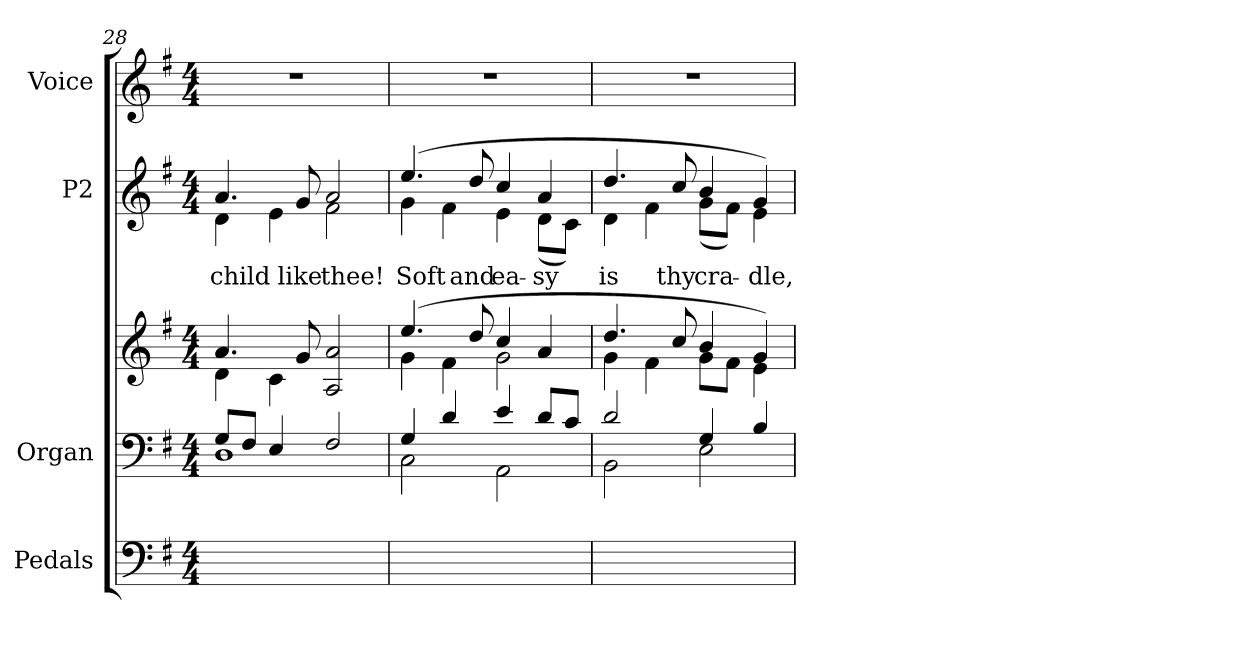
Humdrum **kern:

**kern	**kern	**kern	**kern	**text	**kern
*part4	*part3	*part3	*part2	*part2	*part1
*staff5	*staff4	*staff3	*staff2	*staff2	*staff1
*I"Pedals	*I"Organ	*	*I"P2	*	*I"Voice
*I'Ped.	*	*	*	*	*
*clefF4	*clefF4	*clefG2	*clefG2	*	*clefG2
*k[f#]	*k[f#]	*k[f#]	*k[f#]	*	*k[f#]
*G:	*G:	*G:	*G:	*	*G:
*M4/4	*M4/4	*M4/4	*M4/4	*	*M4/4
=28	=28	=28	=28	=28	=28
*	*^	*^	*	*	*
!	!	!	!	!	!	!LO:LY:b:color=#000000	!
*	*	*	*	*	*^	*	*
1Diyy	8Gi/L	1Di	4.ai/	4di\	4.ai/	4di\	child	1r
.	8F#i/J	.	.	.	.	.	.	.
.	4Ei/	.	.	4ci\	.	4ei\	.	.
!	!	!	!	!	!	!	!LO:LY:b:color=#000000	!
.	.	.	8gi/	.	8gi/	.	like	.
!	!	!	!	!	!	!	!LO:LY:b:color=#000000	!
.	2F#i/	.	2Ai/ 2ai	2ryy	2ai/	2f#i\	thee!	.
=29	=29	=29	=29	=29	=29	=29	=29	=29
!	!	!	!	!	!	!	!LO:LY:b:color=#000000	!
2Ci/yy	4Gi/	2Ci\	(4.eei/	4gi\	(4.eei/	4gi\	Soft	1r
.	4di/	.	.	4f#i\	.	4f#i\	.	.
!	!	!	!	!	!	!	!LO:LY:b:color=#000000	!
.	.	.	8ddi/	.	8ddi/	.	and	.
!	!	!	!	!	!	!	!LO:LY:b:color=#000000	!
2AAi/yy	4ei/	2AAi\	4cci/	2gi\	4cci/	4ei\	ea-	.
!	!	!	!	!	!	!	!LO:LY:b:color=#000000	!
.	8di/L	.	4ai/	.	4ai/	(8di\L	-sy	.
.	8ci/J	.	.	.	.	8ci\J)	.	.
=30	=30	=30	=30	=30	=30	=30	=30	=30
!	!	!	!	!	!	!	!LO:LY:b:color=#000000	!
2BBi/yy	2di/	2BBi\	4.ddi/	4gi\	4.ddi/	4di\	is	1r
.	.	.	.	4f#i\	.	4f#i\	.	.
!	!	!	!	!	!	!	!LO:LY:b:color=#000000	!
.	.	.	8cci/	.	8cci/	.	thy	.
!	!	!	!	!	!	!	!LO:LY:b:color=#000000	!
2Ei\yy	4Gi/	2Ei\	4bi/	8gi\L	4bi/	(8gi\L	cra-	.
.	.	.	.	8f#i\J	.	8f#i\J)	.	.
!	!	!	!	!	!	!	!LO:LY:b:color=#000000	!
.	4Bi/	.	4gi/)	4ei\	4gi/)	4ei\	-dle,	.
*	*v	*v	*	*	*v	*v	*	*
*	*	*v	*v	*	*	*
=	=	=	=	=	=
*-	*-	*-	*-	*-	*-
